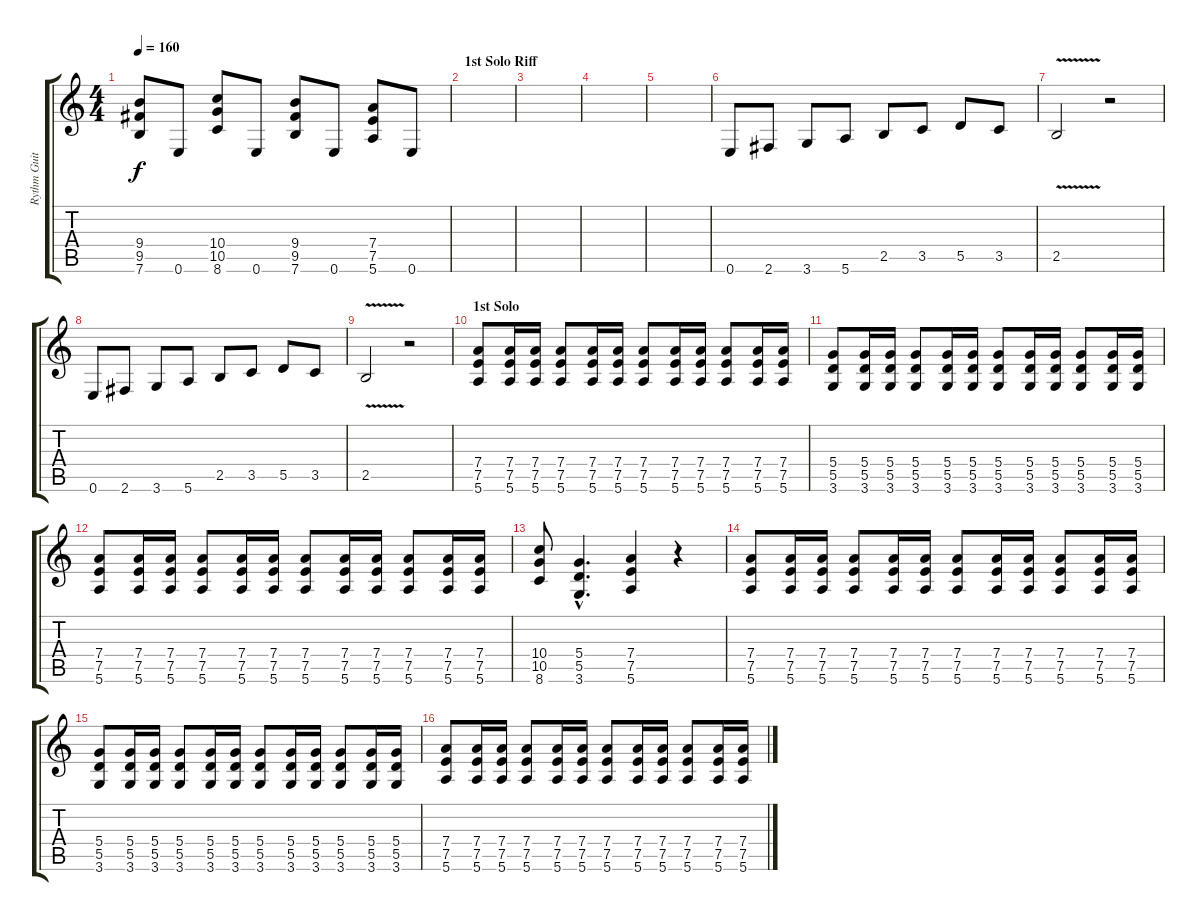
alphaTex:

\track ("Rythm Guitar" "Rythm Guit") {instrument overdrivenguitar}
\staff {score tabs}
\tuning (E4 B3 G3 D3 A2 E2) {hide}
\ts (4 4)
\tempo 160
\clef g2
\ks c
(9.4 9.5 7.6).8{dy f} 0.6.8 (10.4 10.5 8.6).8 0.6.8 (9.4 9.5 7.6).8 0.6.8 (7.4 7.5 5.6).8 0.6.8 |
\section ("" "1st Solo Riff")
|
|
|
|
0.6.8 2.6.8 3.6.8 5.6.8 2.5.8 3.5.8 5.5.8 3.5.8 |
2.5{v}.2 r.2 |
0.6.8 2.6.8 3.6.8 5.6.8 2.5.8 3.5.8 5.5.8 3.5.8 |
2.5{v}.2 r.2 |
\section ("" "1st Solo")
(7.4 7.5 5.6).8 (7.4 7.5 5.6).16 (7.4 7.5 5.6).16 (7.4 7.5 5.6).8 (7.4 7.5 5.6).16 (7.4 7.5 5.6).16 (7.4 7.5 5.6).8 (7.4 7.5 5.6).16 (7.4 7.5 5.6).16 (7.4 7.5 5.6).8 (7.4 7.5 5.6).16 (7.4 7.5 5.6).16 |
(5.4 5.5 3.6).8 (5.4 5.5 3.6).16 (5.4 5.5 3.6).16 (5.4 5.5 3.6).8 (5.4 5.5 3.6).16 (5.4 5.5 3.6).16 (5.4 5.5 3.6).8 (5.4 5.5 3.6).16 (5.4 5.5 3.6).16 (5.4 5.5 3.6).8 (5.4 5.5 3.6).16 (5.4 5.5 3.6).16 |
(7.4 7.5 5.6).8 (7.4 7.5 5.6).16 (7.4 7.5 5.6).16 (7.4 7.5 5.6).8 (7.4 7.5 5.6).16 (7.4 7.5 5.6).16 (7.4 7.5 5.6).8 (7.4 7.5 5.6).16 (7.4 7.5 5.6).16 (7.4 7.5 5.6).8 (7.4 7.5 5.6).16 (7.4 7.5 5.6).16 |
(10.4 10.5 8.6).8 (5.4{hac} 5.5{hac} 3.6{hac}).4{d} (7.4 7.5 5.6).4 r.4 |
(7.4 7.5 5.6).8 (7.4 7.5 5.6).16 (7.4 7.5 5.6).16 (7.4 7.5 5.6).8 (7.4 7.5 5.6).16 (7.4 7.5 5.6).16 (7.4 7.5 5.6).8 (7.4 7.5 5.6).16 (7.4 7.5 5.6).16 (7.4 7.5 5.6).8 (7.4 7.5 5.6).16 (7.4 7.5 5.6).16 |
(5.4 5.5 3.6).8 (5.4 5.5 3.6).16 (5.4 5.5 3.6).16 (5.4 5.5 3.6).8 (5.4 5.5 3.6).16 (5.4 5.5 3.6).16 (5.4 5.5 3.6).8 (5.4 5.5 3.6).16 (5.4 5.5 3.6).16 (5.4 5.5 3.6).8 (5.4 5.5 3.6).16 (5.4 5.5 3.6).16 |
(7.4 7.5 5.6).8 (7.4 7.5 5.6).16 (7.4 7.5 5.6).16 (7.4 7.5 5.6).8 (7.4 7.5 5.6).16 (7.4 7.5 5.6).16 (7.4 7.5 5.6).8 (7.4 7.5 5.6).16 (7.4 7.5 5.6).16 (7.4 7.5 5.6).8 (7.4 7.5 5.6).16 (7.4 7.5 5.6).16
